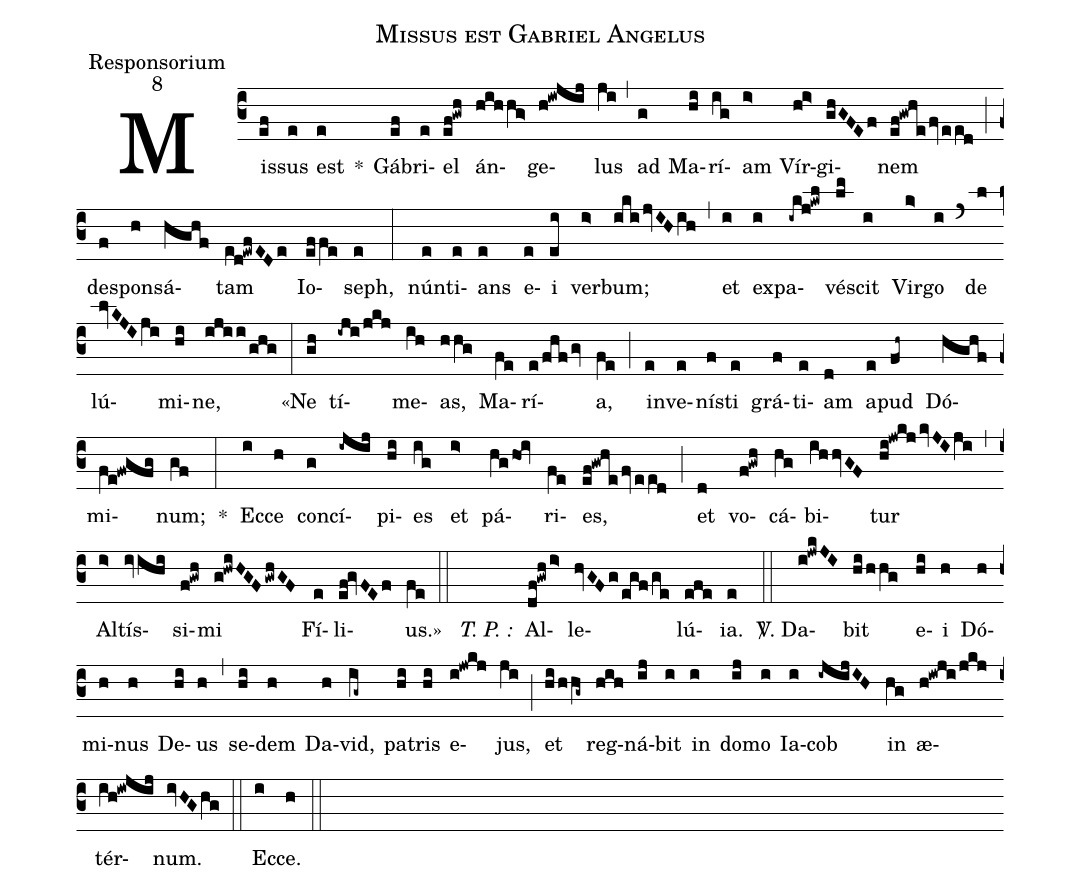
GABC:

name:Missus est Gabriel Angelus;
office-part:Responsorium;
mode:8;
%%
(c3) Mis(ef)sus(e) est(e) *() Gá(ef)bri(e)el(ef!gwh) án(hih/hg>)ge(h!iwjij)lus(ji) (,) ad(g) Ma(hi)rí(ig)am(i>) Vír(hi>)gi(ghGFEf)nem(ef!gwhe/fveed) (;) des(f)pon(h)sá(hghf)tam(ed!ewfEDe) Io(effe)seph,(e) (:)
nún(e)ti(e)ans(e) e(e)i(ei) ver(i>)bum;(ikijvIHih) (,)
et(i) ex(i)pa(-ikj!kwl)vés(lm)cit(i) Vir(k>)go(i) (`) de(l) lú(lvKJIji)mi(hi)ne,(ijii/ghg) (:) «Ne(gh) tí(-iji/jkj)me(ih)as,(hhg) Ma(fe)rí(e/fhfgv)a,(fe) (;)
in(e)ve(e)ní(f)sti(e) grá(f)ti(e)am(d) a(e)pud(fh~) Dó(hghf)mi(fe!fwgfg)num;(gf) *(:) Ec(i)ce(h) con(g)cí(-ijij)pi(hi)es(ig) et(i>) pá(hg/ho@iv)ri(fe)es,(ef!gwhe/fv/eed) (;) et(d) vo(f!gwh)cá(hg)bi(ihhvGF)tur(hi!jwkjkvJIji) (,)
Al(i>)tís(iv/ihi)si(f!gwh)mi(g!hwiHGFgwhGF) Fí(e)li(ef@gvFEf)us.»(fe) (::) (/)<i>T. P. :</i>() Al(df!gwh/i>)le(hvGFg/egf/ge)lú(efe)ia.(e) (::)
<sp>V/</sp>. Da(i!jwkJI)bit(hi/hhg) e(hi)i(h) Dó(h)mi(h)nus(h) De(hi)us(h) (,) se(hi)dem(h) Da(h)vid,(ig~) pa(hi)tris(hi) e(i!jwkj)jus,(ji) (;)
et(hi/hhg~) reg(hih)ná(ij)bit(i) in(i) do(ij)mo(i) Ia(i)cob(-ijijIH) in(hg) æ(h!iwji/jkj)tér(ih!iwjij)num.(ivHGhg) (::) Ec(i)ce.(h) (::)
